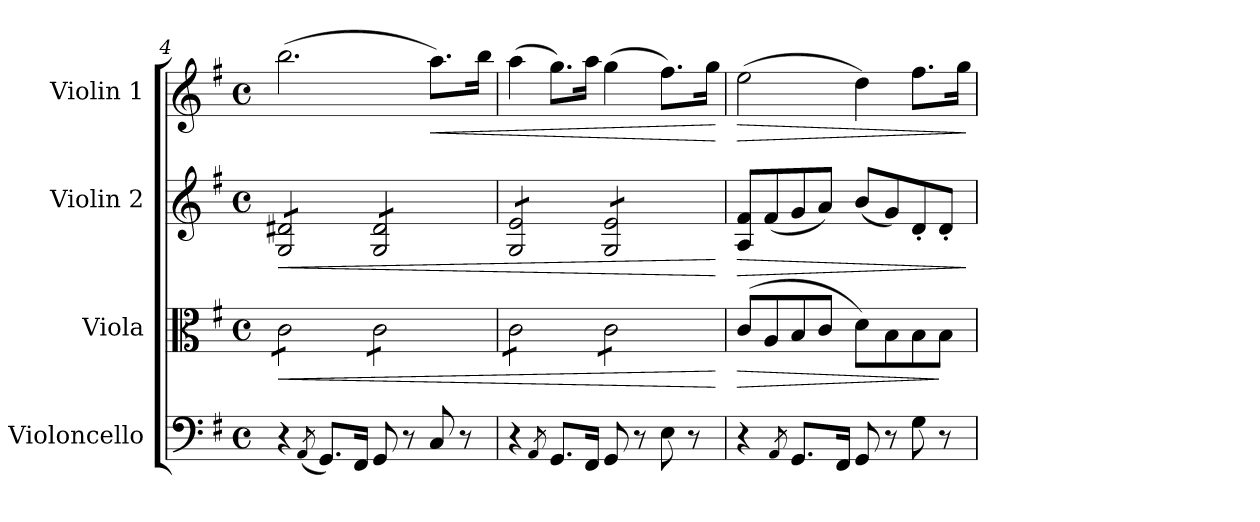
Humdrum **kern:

**kern	**kern	**dynam	**kern	**dynam	**kern	**dynam
*part4	*part3	*part3	*part2	*part2	*part1	*part1
*staff4	*staff3	*staff3	*staff2	*staff2	*staff1	*staff1
*I"Violoncello	*I"Viola	*	*I"Violin 2	*	*I"Violin 1	*
*I'Vc	*I'Vla	*	*I'Vln	*	*I'Vln	*
*clefF4	*clefC3	*	*clefG2	*	*clefG2	*
*k[f#]	*k[f#]	*	*k[f#]	*	*k[f#]	*
*M4/4	*M4/4	*	*M4/4	*	*M4/4	*
*met(c)	*met(c)	*	*met(c)	*	*met(c)	*
=4	=4	=4	=4	=4	=4	=4
!	!	!LO:HP:b	!	!LO:HP:b	!	!
*	*tremolo	*	*	*	*	*
*	*	*	*tremolo	*	*	*
4r	8c\L	<	8G/ 8d#X/L	<	(2.bb\	.
.	8c\	.	8G/ 8d#X/	.	.	.
(8qAA/	.	.	.	.	.	.
8.GG/L)	8c\	.	8G/ 8d#X/	.	.	.
.	8c\J	.	8G/ 8d#X/J	.	.	.
16FF#/Jk	.	.	.	.	.	.
8GG/	8c\L	.	8G/ 8d#/L	.	.	.
8r	8c\	.	8G/ 8d#/	.	.	.
!	!	!	!	!	!	!LO:HP:b
8C/	8c\	.	8G/ 8d#/	.	8.aa\L)	<
8r	8c\J	.	8G/ 8d#/J	.	.	.
.	.	.	.	.	16bb\Jk	.
!!LO:LB:g=z
=5	=5	=5	=5	=5	=5	=5
4r	8c\L	.	8G/ 8e/L	.	(4aa\	.
.	8c\	.	8G/ 8e/	.	.	.
8qAA/	.	.	.	.	.	.
8.GG/L	8c\	.	8G/ 8e/	.	8.gg\L)	.
.	8c\J	.	8G/ 8e/J	.	.	.
16FF#/Jk	.	.	.	.	16aa\Jk	.
8GG/	8c\L	.	8G/ 8e/L	.	(4gg\	.
8r	8c\	.	8G/ 8e/	.	.	.
8E\	8c\	.	8G/ 8e/	.	8.ff#\L)	.
8r	8c\J	.	8G/ 8e/J	.	.	.
*	*	*	*Xtremolo	*	*	*
*	*Xtremolo	*	*	*	*	*
.	.	.	.	.	16gg\Jk	.
.	.	[	.	[	.	[
=6	=6	=6	=6	=6	=6	=6
!	!	!LO:HP:b	!	!LO:HP:b	!	!LO:HP:b
4r	(<8c/L	>	8A/ 8f#/L	>	(2ee\	>
.	8A/	.	(<8f#/	.	.	.
8qAA/	.	.	.	.	.	.
8.GG/L	8B/	.	8g/	.	.	.
.	8c/J	.	8a/J)	.	.	.
16FF#/Jk	.	.	.	.	.	.
8GG/	8d\L)	.	(8b/L	.	4dd\)	.
8r	8B\	.	8g/)	.	.	.
8G\	8B\	.	8d'/	.	8.ff#\L	.
8r	8B\J	]	8d'/J	.	.	.
.	.	.	.	.	16gg\Jk	.
.	.	.	.	]	.	]
=	=	=	=	=	=	=
*-	*-	*-	*-	*-	*-	*-
